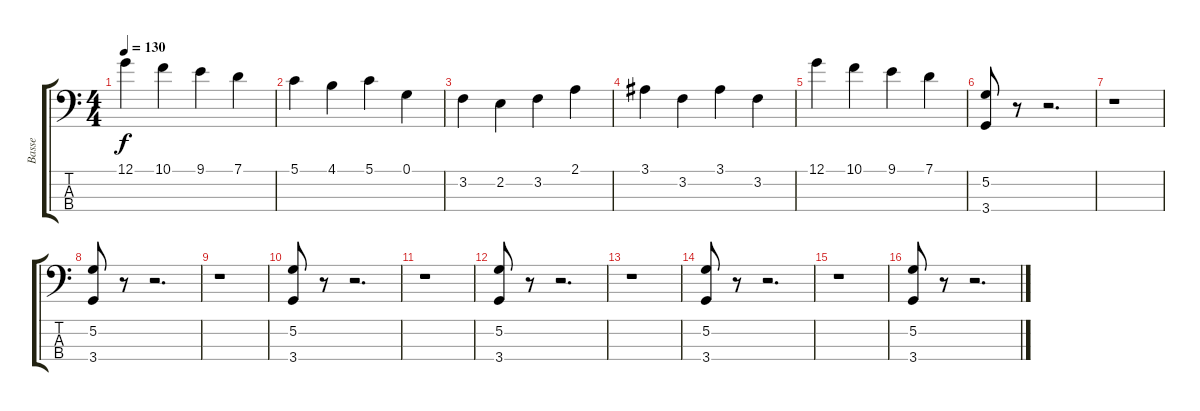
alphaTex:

\track ("Basse" "Basse") {instrument acousticguitarnylon}
\staff {score tabs}
\tuning (G2 D2 A1 E1) {hide}
\ts (4 4)
\tempo 130
\clef f4
\ks c
12.1.4{dy f} 10.1.4 9.1.4 7.1.4 |
5.1.4 4.1.4 5.1.4 0.1.4 |
3.2.4 2.2.4 3.2.4 2.1.4 |
3.1.4 3.2.4 3.1.4 3.2.4 |
12.1.4 10.1.4 9.1.4 7.1.4 |
(5.2 3.4).8 r.8 r.2{d} |
r.1 |
(5.2 3.4).8 r.8 r.2{d} |
r.1 |
(5.2 3.4).8 r.8 r.2{d} |
r.1 |
(5.2 3.4).8 r.8 r.2{d} |
r.1 |
(5.2 3.4).8 r.8 r.2{d} |
r.1 |
(5.2 3.4).8 r.8 r.2{d}
